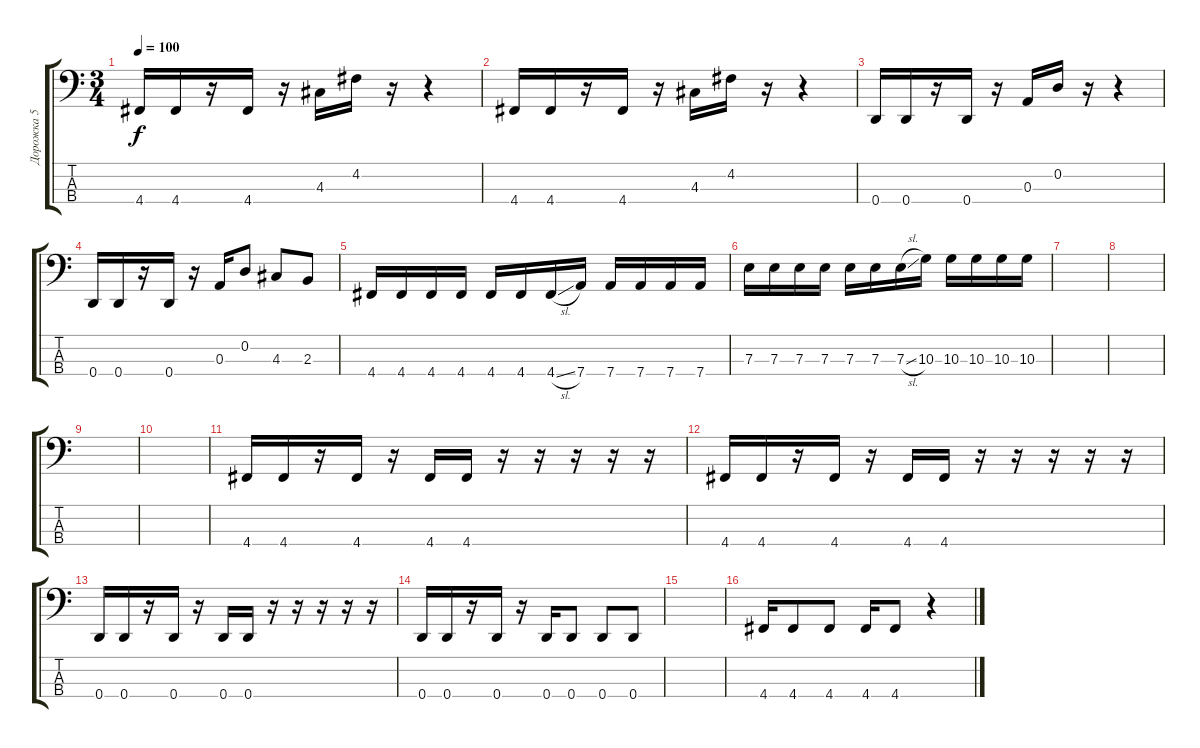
\track ("Дорожка 5" "Дорожка 5") {instrument electricbassfinger}
\staff {score tabs}
\tuning (G2 D2 A1 D1) {hide}
\ts (3 4)
\tempo 100
\clef f4
\ks c
4.4.16{dy f} 4.4.16 r.16 4.4.16 r.16 4.3.16 4.2.16 r.16 r.4 |
4.4.16 4.4.16 r.16 4.4.16 r.16 4.3.16 4.2.16 r.16 r.4 |
0.4.16 0.4.16 r.16 0.4.16 r.16 0.3.16 0.2.16 r.16 r.4 |
0.4.16 0.4.16 r.16 0.4.16 r.16 0.3.16 0.2.8 4.3.8 2.3.8 |
4.4.16 4.4.16 4.4.16 4.4.16 4.4.16 4.4.16 4.4{sl}.16 7.4.16 7.4.16 7.4.16 7.4.16 7.4.16 |
7.3.16 7.3.16 7.3.16 7.3.16 7.3.16 7.3.16 7.3{sl}.16 10.3.16 10.3.16 10.3.16 10.3.16 10.3.16 |
|
|
|
|
4.4.16 4.4.16 r.16 4.4.16 r.16 4.4.16 4.4.16 r.16 r.16 r.16 r.16 r.16 |
4.4.16 4.4.16 r.16 4.4.16 r.16 4.4.16 4.4.16 r.16 r.16 r.16 r.16 r.16 |
0.4.16 0.4.16 r.16 0.4.16 r.16 0.4.16 0.4.16 r.16 r.16 r.16 r.16 r.16 |
0.4.16 0.4.16 r.16 0.4.16 r.16 0.4.16 0.4.8 0.4.8 0.4.8 |
|
4.4.16 4.4.8 4.4.8 4.4.16 4.4.8 r.4
